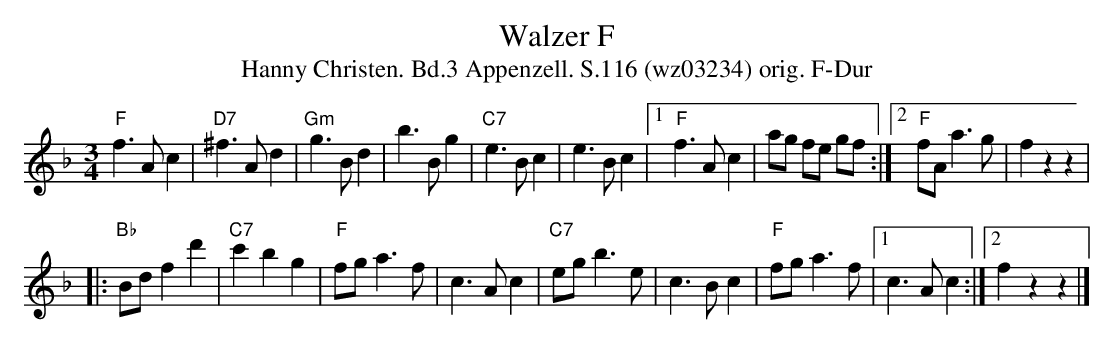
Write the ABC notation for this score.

X:1
T:Walzer F
T:Hanny Christen. Bd.3 Appenzell. S.116 (wz03234) orig. F-Dur
M:3/4
L:1/8
K:F
"F"f3 A c2 | "D7"^f3 A d2 | "Gm"g3 B d2 | b3 B g2 | "C7"e3 B c2 | e3 B c2 |1 "F"f3 A c2 | ag fe gf :|2 "F"fA A'3 g | f2 z2 z2 |
|: "Bb"Bd f2 d'2 | "C7"c'2 b2 g2 | "F"fg a3 f | c3 A c2 | "C7"eg b3 e | c3 B c2 | "F"fg a3 f |1 c3 A c2 :|2 f2 z2 z2 |]
